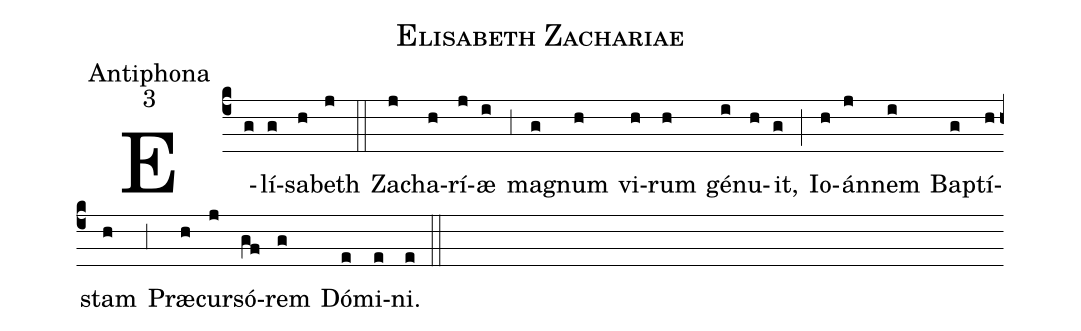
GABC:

name:Elisabeth Zachariae;
office-part:Antiphona;
mode:3;
%%
(c4) E(g)lí(g)sa(h)beth(j) (::)
Za(j)cha(h)rí(j)æ(i) (,3) ma(g)gnum(h) vi(h)rum(h) gé(i)nu(h)it,(g) (;) Io(h)án(j)nem(i) Bap(g)tí(h)stam(h) (,3) Præ(h)cur(j)só(gf)rem(g) Dó(e)mi(e)ni.(e) (::)
